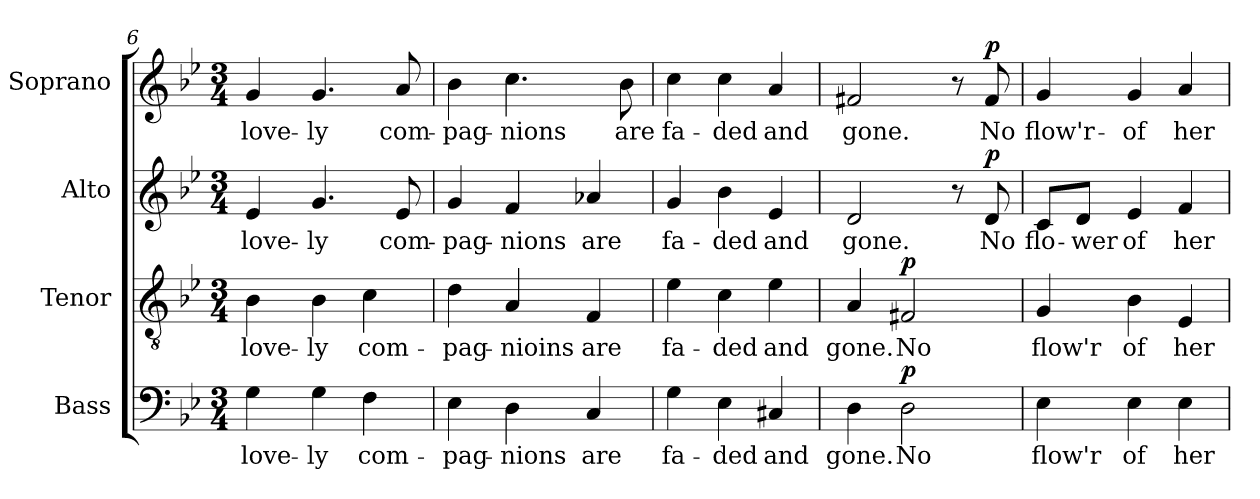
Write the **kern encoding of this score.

**kern	**text	**dynam	**kern	**text	**dynam	**kern	**text	**dynam	**kern	**text	**dynam
*part4	*part4	*part4	*part3	*part3	*part3	*part2	*part2	*part2	*part1	*part1	*part1
*staff4	*staff4	*staff4	*staff3	*staff3	*staff3	*staff2	*staff2	*staff2	*staff1	*staff1	*staff1
*I"Bass	*	*	*I"Tenor	*	*	*I"Alto	*	*	*I"Soprano	*	*
*I'B.	*	*	*I'T.	*	*	*I'A.	*	*	*I'S.	*	*
!!LO:LB:g=z
*clefF4	*	*	*clefGv2	*	*	*clefG2	*	*	*clefG2	*	*
*	*	*	*ITrd7c12	*	*	*	*	*	*	*	*
*k[b-e-]	*	*	*k[b-e-]	*	*	*k[b-e-]	*	*	*k[b-e-]	*	*
*B-:	*	*	*B-:	*	*	*B-:	*	*	*B-:	*	*
*M3/4	*	*	*M3/4	*	*	*M3/4	*	*	*M3/4	*	*
=6	=6	=6	=6	=6	=6	=6	=6	=6	=6	=6	=6
!	!LO:LY:b:color=#000000	!	!	!	!	!	!	!	!	!	!
!	!	!	!	!LO:LY:b:color=#000000	!	!	!	!	!	!	!
!	!	!	!	!	!	!	!LO:LY:b:color=#000000	!	!	!	!
!	!	!	!	!	!	!	!	!	!	!LO:LY:b:color=#000000	!
4Gi\	love-	.	4BB-i\	love-	.	4e-i/	love-	.	4gi/	love-	.
!	!LO:LY:b:color=#000000	!	!	!	!	!	!	!	!	!	!
!	!	!	!	!LO:LY:b:color=#000000	!	!	!	!	!	!	!
!	!	!	!	!	!	!	!LO:LY:b:color=#000000	!	!	!	!
!	!	!	!	!	!	!	!	!	!	!LO:LY:b:color=#000000	!
4Gi\	-ly	.	4BB-i\	-ly	.	4.gi/	-ly	.	4.gi/	-ly	.
!	!LO:LY:b:color=#000000	!	!	!	!	!	!	!	!	!	!
!	!	!	!	!LO:LY:b:color=#000000	!	!	!	!	!	!	!
4Fi\	com-	.	4Ci\	com-	.	.	.	.	.	.	.
!	!	!	!	!	!	!	!LO:LY:b:color=#000000	!	!	!	!
!	!	!	!	!	!	!	!	!	!	!LO:LY:b:color=#000000	!
.	.	.	.	.	.	8e-i/	com-	.	8ai/	com-	.
=7	=7	=7	=7	=7	=7	=7	=7	=7	=7	=7	=7
!	!LO:LY:b:color=#000000	!	!	!	!	!	!	!	!	!	!
!	!	!	!	!LO:LY:b:color=#000000	!	!	!	!	!	!	!
!	!	!	!	!	!	!	!LO:LY:b:color=#000000	!	!	!	!
!	!	!	!	!	!	!	!	!	!	!LO:LY:b:color=#000000	!
4E-i\	-pag-	.	4Di\	-pag-	.	4gi/	-pag-	.	4b-i\	-pag-	.
!	!LO:LY:b:color=#000000	!	!	!	!	!	!	!	!	!	!
!	!	!	!	!LO:LY:b:color=#000000	!	!	!	!	!	!	!
!	!	!	!	!	!	!	!LO:LY:b:color=#000000	!	!	!	!
!	!	!	!	!	!	!	!	!	!	!LO:LY:b:color=#000000	!
4Di\	-nions	.	4AAi/	-nioins	.	4fi/	-nions	.	4.cci\	-nions	.
!	!LO:LY:b:color=#000000	!	!	!	!	!	!	!	!	!	!
!	!	!	!	!LO:LY:b:color=#000000	!	!	!	!	!	!	!
!	!	!	!	!	!	!	!LO:LY:b:color=#000000	!	!	!	!
4Ci/	are	.	4FFi/	are	.	4a-Xi/	are	.	.	.	.
!	!	!	!	!	!	!	!	!	!	!LO:LY:b:color=#000000	!
.	.	.	.	.	.	.	.	.	8b-i\	are	.
=8	=8	=8	=8	=8	=8	=8	=8	=8	=8	=8	=8
!	!LO:LY:b:color=#000000	!	!	!	!	!	!	!	!	!	!
!	!	!	!	!LO:LY:b:color=#000000	!	!	!	!	!	!	!
!	!	!	!	!	!	!	!LO:LY:b:color=#000000	!	!	!	!
!	!	!	!	!	!	!	!	!	!	!LO:LY:b:color=#000000	!
4Gi\	fa-	.	4E-i\	fa-	.	4gi/	fa-	.	4cci\	fa-	.
!	!LO:LY:b:color=#000000	!	!	!	!	!	!	!	!	!	!
!	!	!	!	!LO:LY:b:color=#000000	!	!	!	!	!	!	!
!	!	!	!	!	!	!	!LO:LY:b:color=#000000	!	!	!	!
!	!	!	!	!	!	!	!	!	!	!LO:LY:b:color=#000000	!
4E-i\	-ded	.	4Ci\	-ded	.	4b-i\	-ded	.	4cci\	-ded	.
!	!LO:LY:b:color=#000000	!	!	!	!	!	!	!	!	!	!
!	!	!	!	!LO:LY:b:color=#000000	!	!	!	!	!	!	!
!	!	!	!	!	!	!	!LO:LY:b:color=#000000	!	!	!	!
!	!	!	!	!	!	!	!	!	!	!LO:LY:b:color=#000000	!
4C#Xi/	and	.	4E-i\	and	.	4e-i/	and	.	4ai/	and	.
=9	=9	=9	=9	=9	=9	=9	=9	=9	=9	=9	=9
!	!LO:LY:b:color=#000000	!	!	!	!	!	!	!	!	!	!
!	!	!	!	!LO:LY:b:color=#000000	!	!	!	!	!	!	!
!	!	!	!	!	!	!	!LO:LY:b:color=#000000	!	!	!	!
!	!	!	!	!	!	!	!	!	!	!LO:LY:b:color=#000000	!
4Di\	gone.	.	4AAi/	gone.	.	2di/	gone.	.	2f#Xi/	gone.	.
!	!LO:LY:b:color=#000000	!	!	!	!	!	!	!	!	!	!
!	!	!	!	!LO:LY:b:color=#000000	!	!	!	!	!	!	!
2Di\	No	p	2FF#Xi/	No	p	.	.	.	.	.	.
.	.	.	.	.	.	8r	.	.	8r	.	.
!	!	!	!	!	!	!	!LO:LY:b:color=#000000	!	!	!	!
!	!	!	!	!	!	!	!	!	!	!LO:LY:b:color=#000000	!
.	.	.	.	.	.	8di/	No	p	8f#i/	No	p
=10	=10	=10	=10	=10	=10	=10	=10	=10	=10	=10	=10
!	!LO:LY:b:color=#000000	!	!	!	!	!	!	!	!	!	!
!	!	!	!	!LO:LY:b:color=#000000	!	!	!	!	!	!	!
!	!	!	!	!	!	!	!LO:LY:b:color=#000000	!	!	!	!
!	!	!	!	!	!	!	!	!	!	!LO:LY:b:color=#000000	!
4E-i\	flow'r	.	4GGi/	flow'r	.	8ci/L	flo-	.	4gi/	flow'r-	.
!	!	!	!	!	!	!	!LO:LY:b:color=#000000	!	!	!	!
.	.	.	.	.	.	8di/J	-wer	.	.	.	.
!	!LO:LY:b:color=#000000	!	!	!	!	!	!	!	!	!	!
!	!	!	!	!LO:LY:b:color=#000000	!	!	!	!	!	!	!
!	!	!	!	!	!	!	!LO:LY:b:color=#000000	!	!	!	!
!	!	!	!	!	!	!	!	!	!	!LO:LY:b:color=#000000	!
4E-i\	of	.	4BB-i\	of	.	4e-i/	of	.	4gi/	-of	.
!	!LO:LY:b:color=#000000	!	!	!	!	!	!	!	!	!	!
!	!	!	!	!LO:LY:b:color=#000000	!	!	!	!	!	!	!
!	!	!	!	!	!	!	!LO:LY:b:color=#000000	!	!	!	!
!	!	!	!	!	!	!	!	!	!	!LO:LY:b:color=#000000	!
4E-i\	her	.	4EE-i/	her	.	4fi/	her	.	4ai/	her	.
=	=	=	=	=	=	=	=	=	=	=	=
*-	*-	*-	*-	*-	*-	*-	*-	*-	*-	*-	*-
